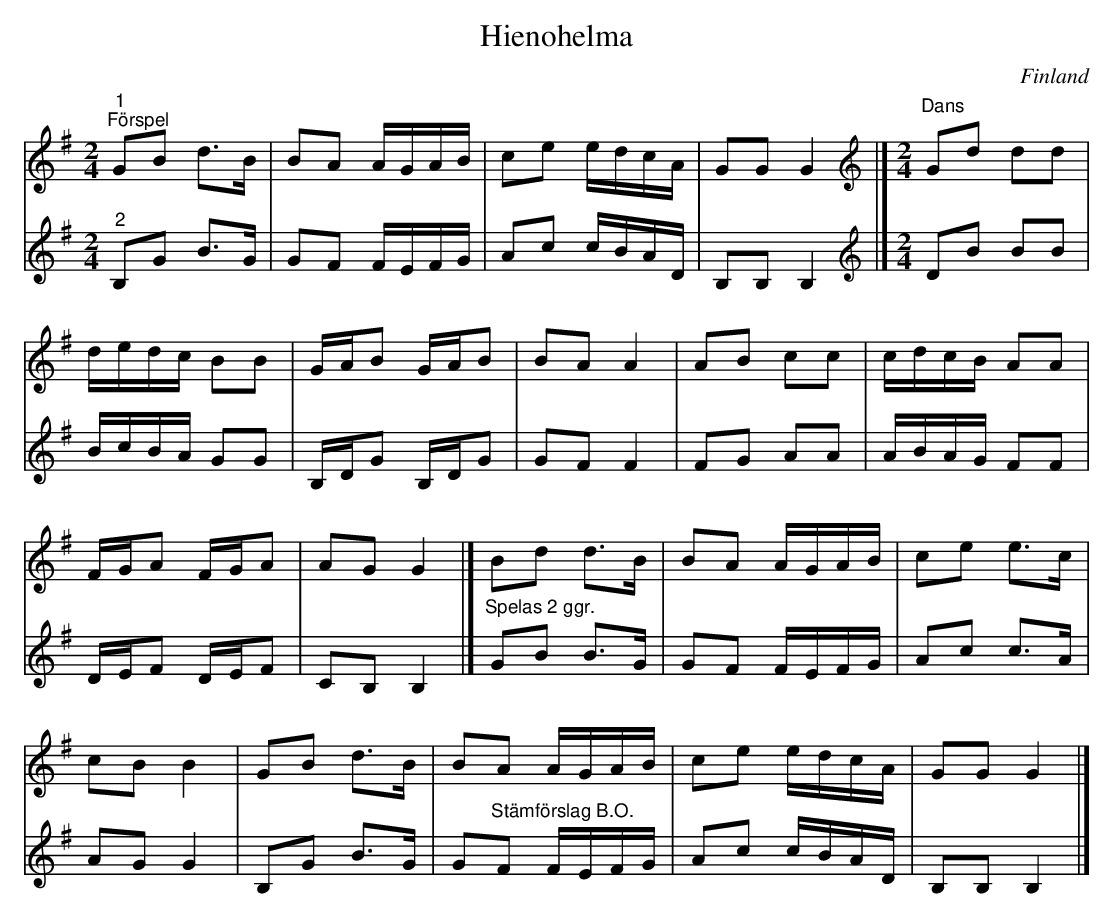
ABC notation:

X:1
T:Hienohelma
O:Finland
L:1/8
M:2/4
K:G
V:1
"^1""^Förspel" GB d>B | BA A/G/A/B/ | ce e/d/c/A/ | GG G2 |][K:G][M:2/4][K:treble]"^Dans" Gd dd |
d/e/d/c/ BB | G/A/B G/A/B | BA A2 | AB cc | c/d/c/B/ AA |
F/G/A F/G/A | AG G2 |] Bd d>B | BA A/G/A/B/ | ce e>c |
cB B2 | GB d>B | BA A/G/A/B/ | ce e/d/c/A/ | GG G2 |]
V:2
"^2" B,G B>G | GF F/E/F/G/ | Ac c/B/A/D/ | B,B, B,2 |][K:G][M:2/4][K:treble] DB BB | B/c/B/A/ GG |
B,/D/G B,/D/G | GF F2 | FG AA | A/B/A/G/ FF | D/E/F D/E/F | CB, B,2 |] "^Spelas 2 ggr." GB B>G |
GF F/E/F/G/ | Ac c>A | AG G2 | B,G B>G | G"^Stämförslag B.O."F F/E/F/G/ | Ac c/B/A/D/ | B,B, B,2 |]
